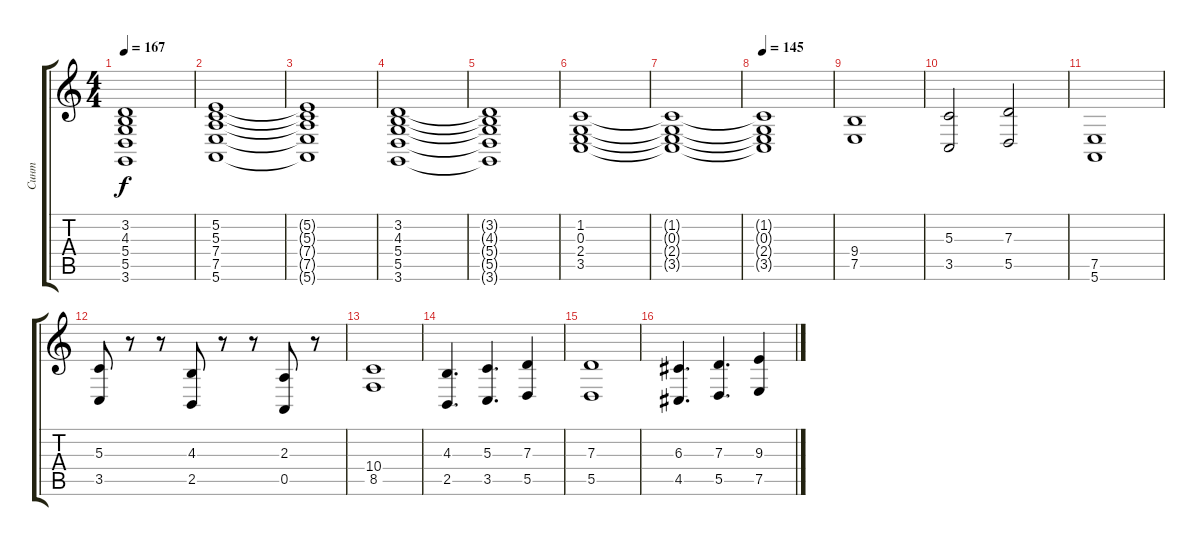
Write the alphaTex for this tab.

\track ("Синт" "Синт") {instrument stringensemble2}
\staff {score tabs}
\tuning (E4 B3 G3 D3 A2 E2) {hide}
\ts (4 4)
\tempo 167
\clef g2
\ks c
(3.2{t} 4.3{t} 5.4{t} 5.5{t} 3.6{t}).1{dy f} |
(5.2 5.3 7.4 7.5 5.6).1 |
(5.2{t} 5.3{t} 7.4{t} 7.5{t} 5.6{t}).1 |
(3.2 4.3 5.4 5.5 3.6).1 |
(3.2{t} 4.3{t} 5.4{t} 5.5{t} 3.6{t}).1 |
(1.2 0.3 2.4 3.5).1 |
(1.2{t} 0.3{t} 2.4{t} 3.5{t}).1 |
\tempo 145
(1.2{t} 0.3{t} 2.4{t} 3.5{t}).1 |
(9.4 7.5).1 |
(5.3 3.5).2 (7.3 5.5).2 |
(7.5 5.6).1 |
(5.3 3.5).8 r.8 r.8 (4.3 2.5).8 r.8 r.8 (2.3 0.5).8 r.8 |
(10.4 8.5).1 |
(4.3 2.5).4{d} (5.3 3.5).4{d} (7.3 5.5).4 |
(7.3 5.5).1 |
(6.3 4.5).4{d} (7.3 5.5).4{d} (9.3 7.5).4
